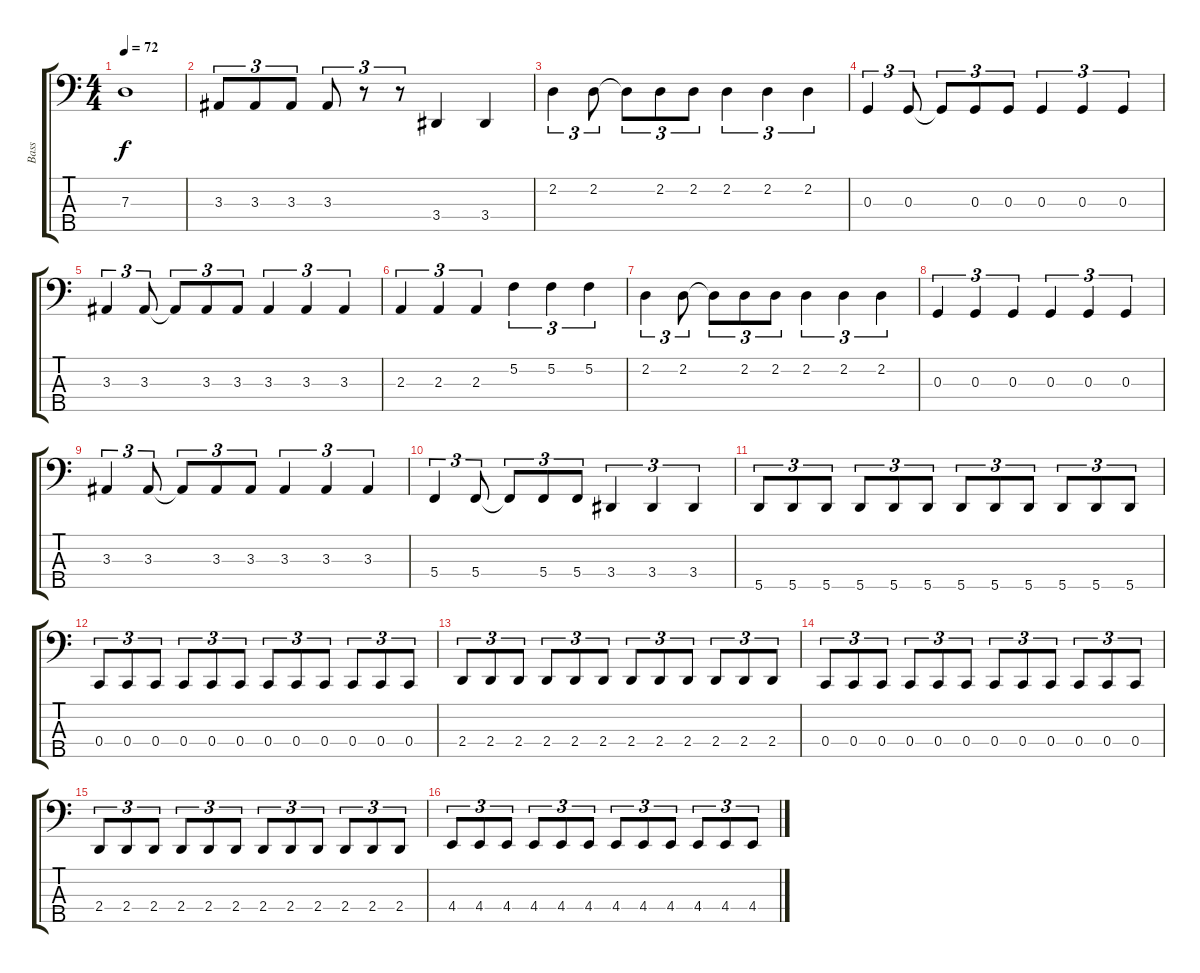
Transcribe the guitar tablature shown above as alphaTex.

\track ("Bass" "Bass") {instrument electricbasspick}
\staff {score tabs}
\tuning (F2 C2 G1 C1 A0) {hide}
\ts (4 4)
\tempo 72
\clef f4
\ks c
7.3.1{dy f} |
3.3.8{tu (3 2)} 3.3.8{tu (3 2)} 3.3.8{tu (3 2)} 3.3.8{tu (3 2)} r.8{tu (3 2)} r.8{tu (3 2)} 3.4.4 3.4.4 |
2.2.4{tu (3 2)} 2.2.8{tu (3 2)} 2.2{t}.8{tu (3 2)} 2.2.8{tu (3 2)} 2.2.8{tu (3 2)} 2.2.4{tu (3 2)} 2.2.4{tu (3 2)} 2.2.4{tu (3 2)} |
0.3.4{tu (3 2)} 0.3.8{tu (3 2)} 0.3{t}.8{tu (3 2)} 0.3.8{tu (3 2)} 0.3.8{tu (3 2)} 0.3.4{tu (3 2)} 0.3.4{tu (3 2)} 0.3.4{tu (3 2)} |
3.3.4{tu (3 2)} 3.3.8{tu (3 2)} 3.3{t}.8{tu (3 2)} 3.3.8{tu (3 2)} 3.3.8{tu (3 2)} 3.3.4{tu (3 2)} 3.3.4{tu (3 2)} 3.3.4{tu (3 2)} |
2.3.4{tu (3 2)} 2.3.4{tu (3 2)} 2.3.4{tu (3 2)} 5.2.4{tu (3 2)} 5.2.4{tu (3 2)} 5.2.4{tu (3 2)} |
2.2.4{tu (3 2)} 2.2.8{tu (3 2)} 2.2{t}.8{tu (3 2)} 2.2.8{tu (3 2)} 2.2.8{tu (3 2)} 2.2.4{tu (3 2)} 2.2.4{tu (3 2)} 2.2.4{tu (3 2)} |
0.3.4{tu (3 2)} 0.3.4{tu (3 2)} 0.3.4{tu (3 2)} 0.3.4{tu (3 2)} 0.3.4{tu (3 2)} 0.3.4{tu (3 2)} |
3.3.4{tu (3 2)} 3.3.8{tu (3 2)} 3.3{t}.8{tu (3 2)} 3.3.8{tu (3 2)} 3.3.8{tu (3 2)} 3.3.4{tu (3 2)} 3.3.4{tu (3 2)} 3.3.4{tu (3 2)} |
5.4.4{tu (3 2)} 5.4.8{tu (3 2)} 5.4{t}.8{tu (3 2)} 5.4.8{tu (3 2)} 5.4.8{tu (3 2)} 3.4.4{tu (3 2)} 3.4.4{tu (3 2)} 3.4.4{tu (3 2)} |
5.5.8{tu (3 2)} 5.5.8{tu (3 2)} 5.5.8{tu (3 2)} 5.5.8{tu (3 2)} 5.5.8{tu (3 2)} 5.5.8{tu (3 2)} 5.5.8{tu (3 2)} 5.5.8{tu (3 2)} 5.5.8{tu (3 2)} 5.5.8{tu (3 2)} 5.5.8{tu (3 2)} 5.5.8{tu (3 2)} |
0.4.8{tu (3 2)} 0.4.8{tu (3 2)} 0.4.8{tu (3 2)} 0.4.8{tu (3 2)} 0.4.8{tu (3 2)} 0.4.8{tu (3 2)} 0.4.8{tu (3 2)} 0.4.8{tu (3 2)} 0.4.8{tu (3 2)} 0.4.8{tu (3 2)} 0.4.8{tu (3 2)} 0.4.8{tu (3 2)} |
2.4.8{tu (3 2)} 2.4.8{tu (3 2)} 2.4.8{tu (3 2)} 2.4.8{tu (3 2)} 2.4.8{tu (3 2)} 2.4.8{tu (3 2)} 2.4.8{tu (3 2)} 2.4.8{tu (3 2)} 2.4.8{tu (3 2)} 2.4.8{tu (3 2)} 2.4.8{tu (3 2)} 2.4.8{tu (3 2)} |
0.4.8{tu (3 2)} 0.4.8{tu (3 2)} 0.4.8{tu (3 2)} 0.4.8{tu (3 2)} 0.4.8{tu (3 2)} 0.4.8{tu (3 2)} 0.4.8{tu (3 2)} 0.4.8{tu (3 2)} 0.4.8{tu (3 2)} 0.4.8{tu (3 2)} 0.4.8{tu (3 2)} 0.4.8{tu (3 2)} |
2.4.8{tu (3 2)} 2.4.8{tu (3 2)} 2.4.8{tu (3 2)} 2.4.8{tu (3 2)} 2.4.8{tu (3 2)} 2.4.8{tu (3 2)} 2.4.8{tu (3 2)} 2.4.8{tu (3 2)} 2.4.8{tu (3 2)} 2.4.8{tu (3 2)} 2.4.8{tu (3 2)} 2.4.8{tu (3 2)} |
4.4.8{tu (3 2)} 4.4.8{tu (3 2)} 4.4.8{tu (3 2)} 4.4.8{tu (3 2)} 4.4.8{tu (3 2)} 4.4.8{tu (3 2)} 4.4.8{tu (3 2)} 4.4.8{tu (3 2)} 4.4.8{tu (3 2)} 4.4.8{tu (3 2)} 4.4.8{tu (3 2)} 4.4.8{tu (3 2)}
